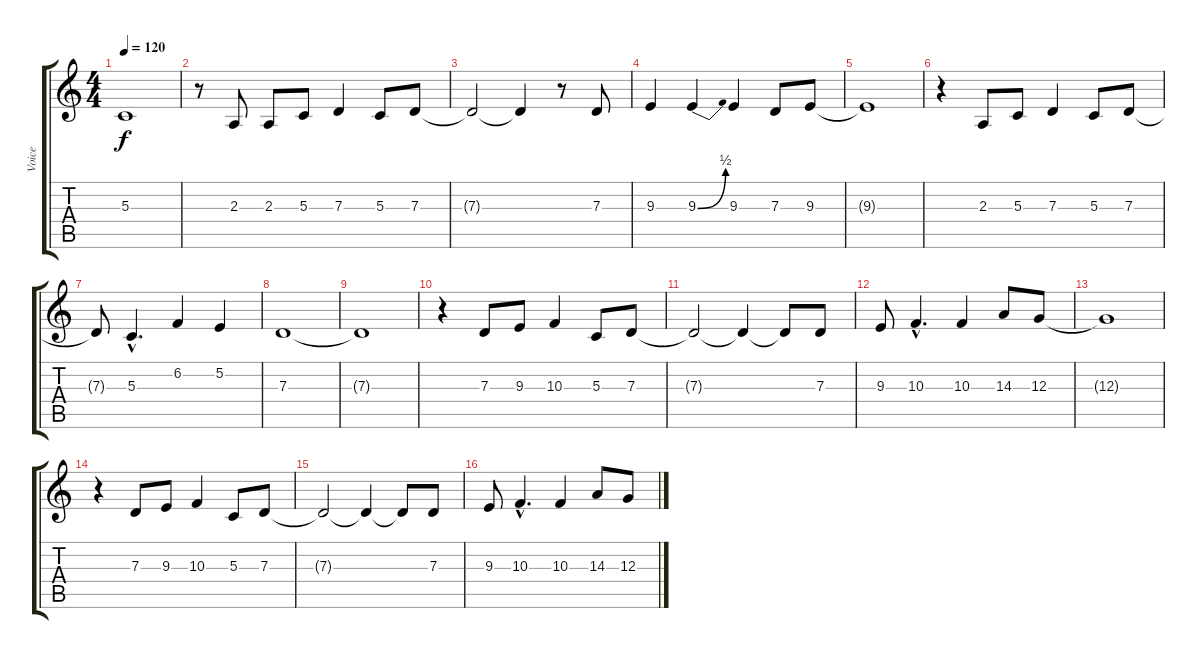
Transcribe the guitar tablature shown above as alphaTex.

\track ("Voice" "Voice") {instrument choiraahs}
\staff {score tabs}
\tuning (E4 B3 G3 D3 A2 E2) {hide}
\ts (4 4)
\tempo 120
\clef g2
\ks c
5.3{t}.1{dy f} |
r.8{txt ""} 2.3.8 2.3.8{txt ""} 5.3.8 7.3.4 5.3.8{txt ""} 7.3.8 |
7.3{t}.2 7.3{t}.4 r.8 7.3.8{txt ""} |
9.3.4{txt ""} 9.3{be (bend 0 0 60 2)}.4 9.3.4{txt ""} 7.3.8{txt ""} 9.3.8 |
9.3{t}.1 |
r.4 2.3.8{txt ""} 5.3.8 7.3.4 5.3.8{txt ""} 7.3.8{txt ""} |
7.3{t}.8 5.3{hac}.4{d txt ""} 6.2.4{txt ""} 5.2.4 |
7.3.1{txt ""} |
7.3{t}.1 |
r.4 7.3.8{txt ""} 9.3.8 10.3.4{txt ""} 5.3.8{txt ""} 7.3.8 |
7.3{t}.2 7.3{t}.4 7.3{t}.8 7.3.8{txt ""} |
9.3.8{txt ""} 10.3{hac}.4{d} 10.3.4{txt ""} 14.3.8{txt ""} 12.3.8{txt ""} |
12.3{t}.1 |
r.4 7.3.8{txt ""} 9.3.8 10.3.4{txt ""} 5.3.8{txt ""} 7.3.8 |
7.3{t}.2 7.3{t}.4 7.3{t}.8 7.3.8{txt ""} |
9.3.8{txt ""} 10.3{hac}.4{d txt ""} 10.3.4{txt ""} 14.3.8{txt ""} 12.3.8{txt ""}
